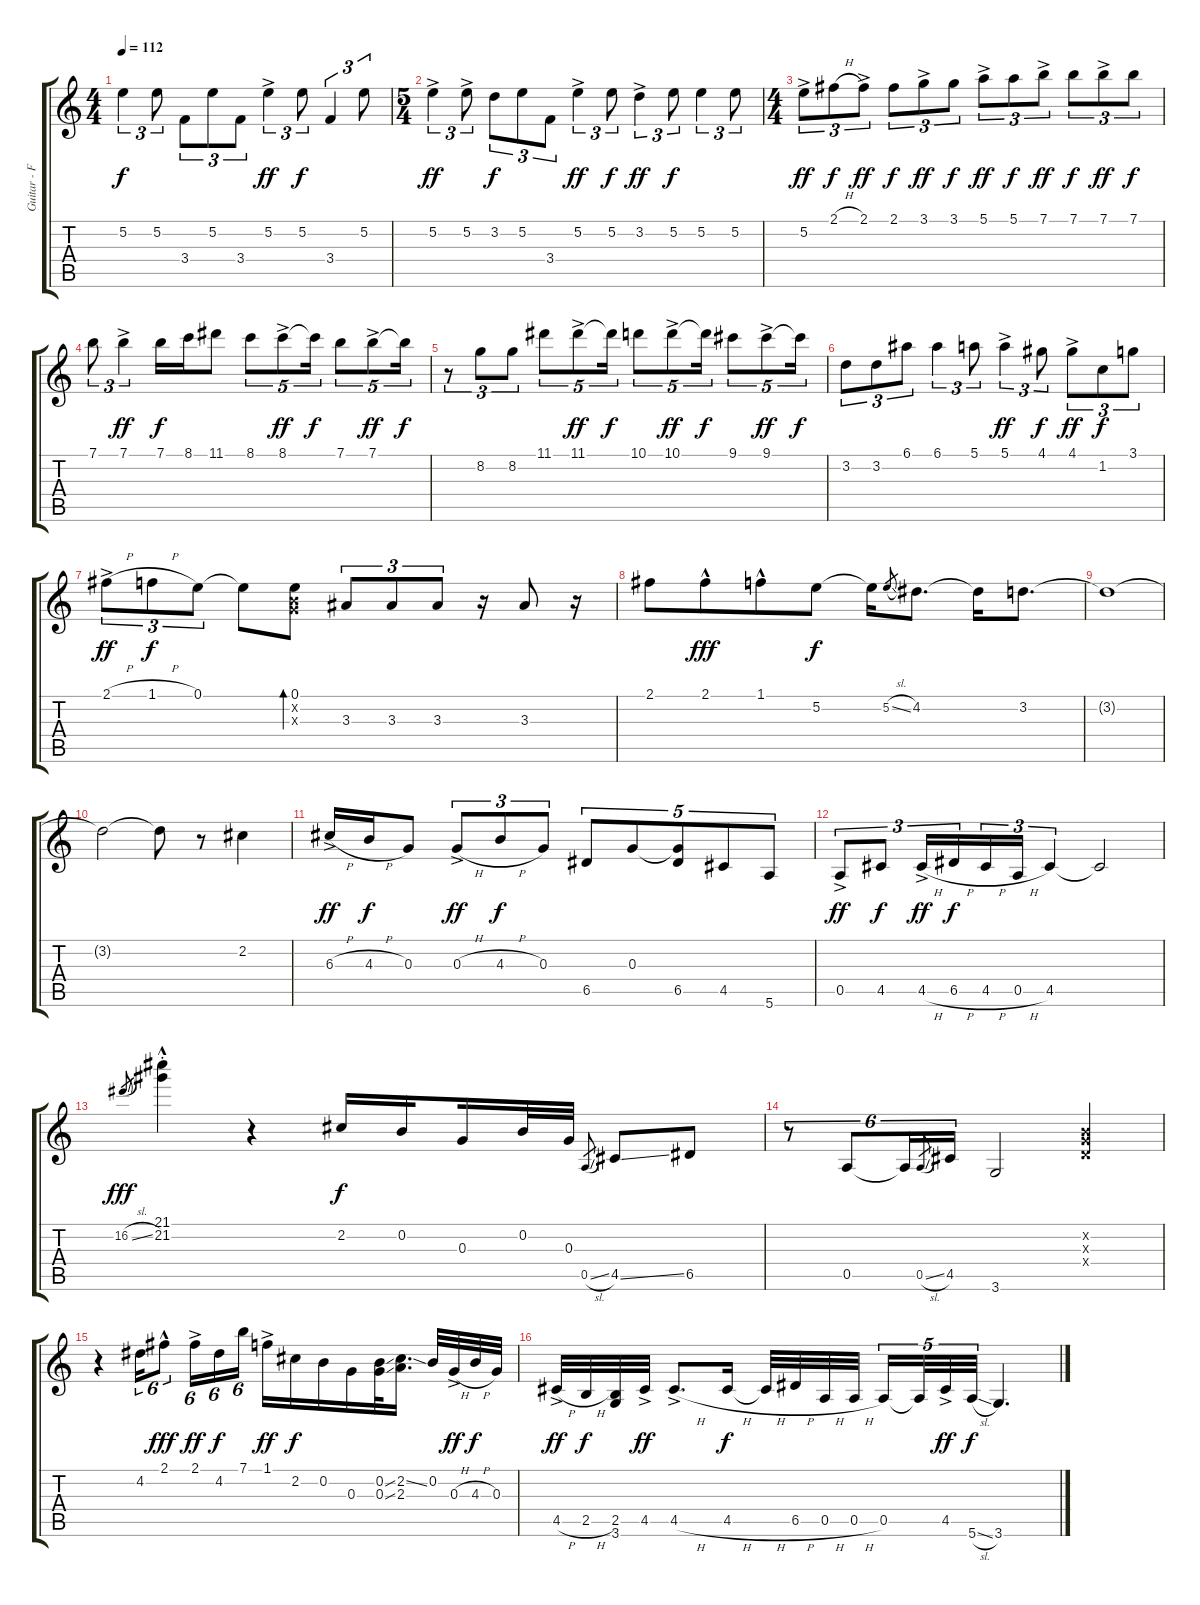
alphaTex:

\track ("Guitar - Frank Zappa" "Guitar - F") {instrument distortionguitar}
\staff {score tabs}
\tuning (E4 B3 G3 D3 A2 E2) {hide}
\ts (4 4)
\tempo 112
\clef g2
\ks c
5.2{t}.4{tu (3 2) dy f} 5.2.8{tu (3 2)} 3.4.8{tu (3 2)} 5.2.8{tu (3 2)} 3.4.8{tu (3 2)} 5.2{ac}.4{tu (3 2) dy ff} 5.2.8{tu (3 2) dy f} 3.4.4{tu (3 2)} 5.2.8{tu (3 2)} |
\ts (5 4)
5.2{ac}.4{tu (3 2) dy ff} 5.2{ac}.8{tu (3 2)} 3.2.8{tu (3 2) dy f} 5.2.8{tu (3 2)} 3.4.8{tu (3 2)} 5.2{ac}.4{tu (3 2) dy ff} 5.2.8{tu (3 2) dy f} 3.2{ac}.4{tu (3 2) dy ff} 5.2.8{tu (3 2) dy f} 5.2.4{tu (3 2)} 5.2.8{tu (3 2)} |
\ts (4 4)
5.2{ac}.8{tu (3 2) dy ff} 2.1{h}.8{tu (3 2) dy f} 2.1{ac}.8{tu (3 2) dy ff} 2.1.8{tu (3 2) dy f} 3.1{ac}.8{tu (3 2) dy ff} 3.1.8{tu (3 2) dy f} 5.1{ac}.8{tu (3 2) dy ff} 5.1.8{tu (3 2) dy f} 7.1{ac}.8{tu (3 2) dy ff} 7.1.8{tu (3 2) dy f} 7.1{ac}.8{tu (3 2) dy ff} 7.1.8{tu (3 2) dy f} |
7.1.8{tu (3 2)} 7.1{ac}.4{tu (3 2) dy ff} 7.1.16{dy f} 8.1.16 11.1.8 8.1.8{tu (5 4)} 8.1{ac}.8{tu (5 4) dy ff} 8.1{t}.16{tu (5 4) dy f} 7.1.8{tu (5 4)} 7.1{ac}.8{tu (5 4) dy ff} 7.1{t}.16{tu (5 4) dy f} |
r.8{tu (3 2)} 8.2.8{tu (3 2)} 8.2.8{tu (3 2)} 11.1.8{tu (5 4)} 11.1{ac}.8{tu (5 4) dy ff} 11.1{t}.16{tu (5 4) dy f} 10.1.8{tu (5 4)} 10.1{ac}.8{tu (5 4) dy ff} 10.1{t}.16{tu (5 4) dy f} 9.1.8{tu (5 4)} 9.1{ac}.8{tu (5 4) dy ff} 9.1{t}.16{tu (5 4) dy f} |
3.2.8{tu (3 2)} 3.2.8{tu (3 2)} 6.1.8{tu (3 2)} 6.1.4{tu (3 2)} 5.1.8{tu (3 2)} 5.1{ac}.4{tu (3 2) dy ff} 4.1.8{tu (3 2) dy f} 4.1{ac}.8{tu (3 2) dy ff} 1.2.8{tu (3 2) dy f} 3.1.8{tu (3 2)} |
2.1{h ac}.8{tu (3 2) dy ff} 1.1{h}.8{tu (3 2) dy f} 0.1.8{tu (3 2)} 0.1{t}.8 (0.1 0.2{x} 0.3{x}).8{bd 60} 3.3.8{tu (3 2)} 3.3.8{tu (3 2)} 3.3.8{tu (3 2)} r.16 3.3.8 r.16 |
2.1.8 2.1{hac}.8{dy fff beam merge} 1.1{hac}.8 5.2.8{dy f} 5.2{t}.16 5.2{sl}.8{gr} 4.2.8{d} 4.2{t}.16 3.2.8{d} |
3.2{t}.1 |
3.2{t}.2 3.2{t}.8 r.8 2.2.4 |
6.3{h ac}.16{dy ff} 4.3{h}.16{dy f} 0.3.8 0.3{h ac}.8{tu (3 2) dy ff} 4.3{h}.8{tu (3 2) dy f} 0.3.8{tu (3 2)} 6.5.8{tu (5 4)} 0.3.8{tu (5 4)} (0.3{t} 6.5).8{tu (5 4) beam merge} 4.5.8{tu (5 4)} 5.6.8{tu (5 4)} |
0.5{ac}.8{tu (3 2) dy ff} 4.5.8{tu (3 2) dy f beam split} 4.5{h ac}.16{tu (3 2) dy ff} 6.5{h}.16{tu (3 2) dy f beam merge} 4.5{h}.16{tu (3 2)} 0.5{h}.16{tu (3 2)} 4.5.4{tu (3 2)} 4.5{t}.2 |
16.2{sl}.8{gr dy fff} (21.1{hac st} 21.2{hac st}).4 r.4 2.2.16{dy f} 0.2.16{beam splitsecondary} 0.3.16 0.2.32 0.3.32 0.5{sl}.8{gr} 4.5{ss}.8 6.5.8 |
r.8{tu (6 4)} 0.5.8{tu (6 4)} 0.5{t}.16{tu (6 4)} 0.5{sl}.8{gr} 4.5.16{tu (6 4)} 3.6.2 (0.2{x} 0.3{x} 0.4{x}).4 |
r.4 4.2.16{tu (6 4)} 2.1{hac}.8{tu (6 4) dy fff} 2.1{ac}.16{tu (6 4) dy ff} 4.2.16{tu (6 4) dy f} 7.1.16{tu (6 4)} 1.1{ac}.16{dy ff} 2.2.16{dy f} 0.2.16 0.3.16{beam merge} (0.2{ss} 0.3{ss}).32 (2.2{ss} 2.3).16{d beam split} 0.2.32 0.3{h ac}.32{dy ff} 4.3{h}.32{dy f} 0.3.32 |
4.5{h ac}.32{dy ff} 2.5{h}.32{dy f} (2.5 3.6).32 4.5{ac}.32{dy ff beam split} 4.5{h ac}.8{d beam merge} 4.5{h}.16{dy f beam split} 4.5{h t}.32 6.5{h}.32 0.5{h}.32 0.5{h}.32 0.5.16{tu (5 4)} 0.5{t}.32{tu (5 4)} 4.5{ac}.32{tu (5 4) dy ff} 5.6{sl}.32{tu (5 4) dy f} 3.6.4{d}
